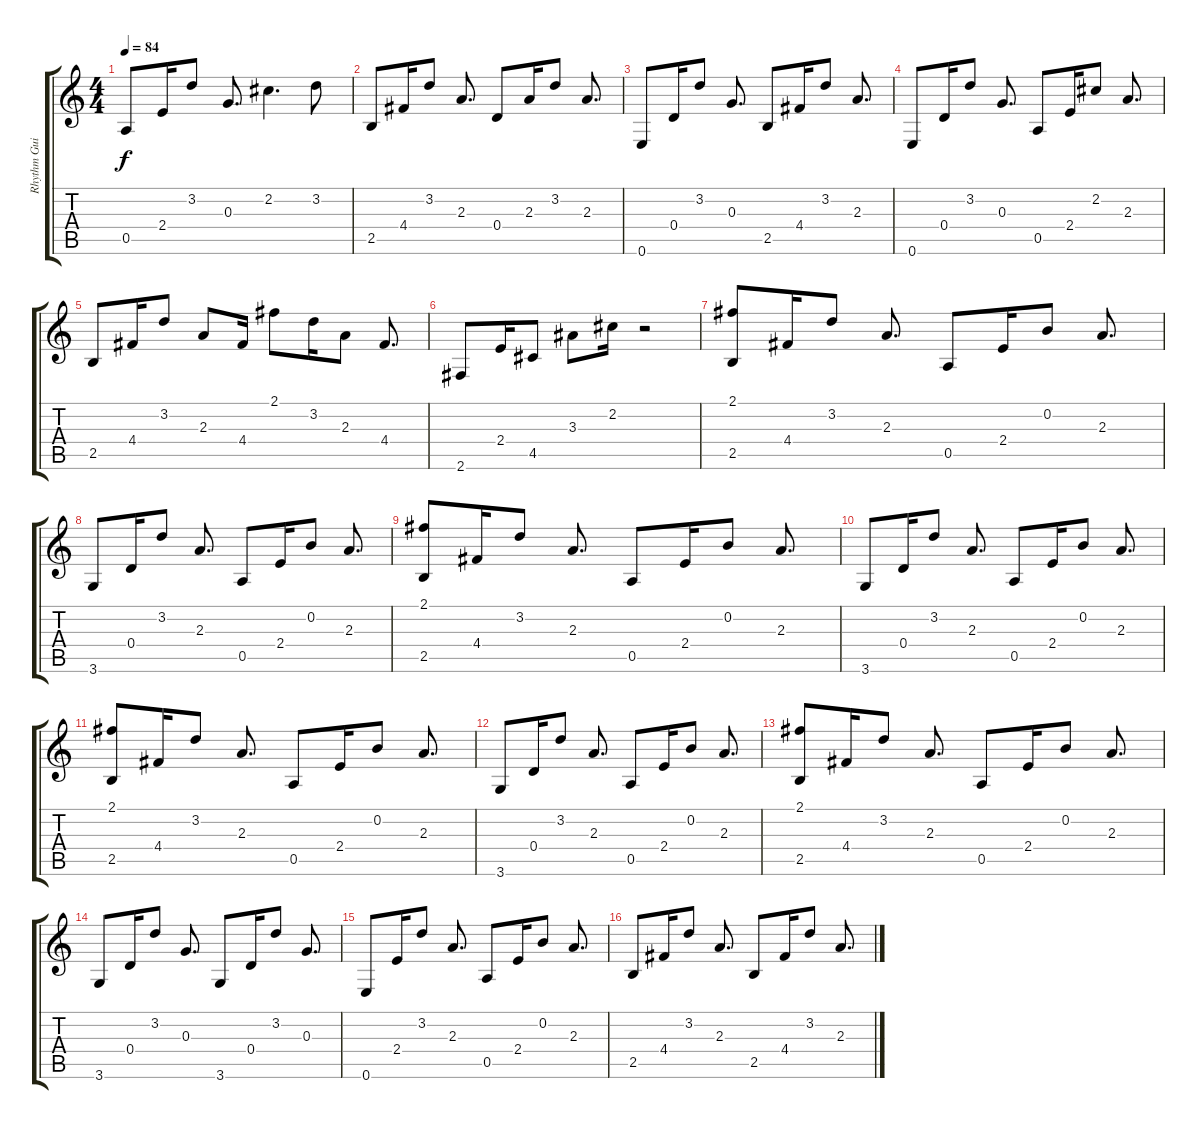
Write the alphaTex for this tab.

\track ("Rhythm Guitar" "Rhythm Gui") {instrument acousticguitarsteel}
\staff {score tabs}
\tuning (E4 B3 G3 D3 A2 E2) {hide}
\ts (4 4)
\tempo 84
\clef g2
\ks c
0.5.8{dy f} 2.4.16 3.2.8 0.3.8{d} 2.2.4{d} 3.2.8 |
2.5.8 4.4.16 3.2.8 2.3.8{d} 0.4.8 2.3.16 3.2.8 2.3.8{d} |
0.6.8 0.4.16 3.2.8 0.3.8{d} 2.5.8 4.4.16 3.2.8 2.3.8{d} |
0.6.8 0.4.16 3.2.8 0.3.8{d} 0.5.8 2.4.16 2.2.8 2.3.8{d} |
2.5.8 4.4.16 3.2.8 2.3.8 4.4.16 2.1.8 3.2.16 2.3.8 4.4.8{d} |
2.6.8 2.4.16 4.5.8 3.3.8 2.2.16 r.2 |
(2.1 2.5).8 4.4.16 3.2.8 2.3.8{d} 0.5.8 2.4.16 0.2.8 2.3.8{d} |
3.6.8 0.4.16 3.2.8 2.3.8{d} 0.5.8 2.4.16 0.2.8 2.3.8{d} |
(2.1 2.5).8 4.4.16 3.2.8 2.3.8{d} 0.5.8 2.4.16 0.2.8 2.3.8{d} |
3.6.8 0.4.16 3.2.8 2.3.8{d} 0.5.8 2.4.16 0.2.8 2.3.8{d} |
(2.1 2.5).8 4.4.16 3.2.8 2.3.8{d} 0.5.8 2.4.16 0.2.8 2.3.8{d} |
3.6.8 0.4.16 3.2.8 2.3.8{d} 0.5.8 2.4.16 0.2.8 2.3.8{d} |
(2.1 2.5).8 4.4.16 3.2.8 2.3.8{d} 0.5.8 2.4.16 0.2.8 2.3.8{d} |
3.6.8 0.4.16 3.2.8 0.3.8{d} 3.6.8 0.4.16 3.2.8 0.3.8{d} |
0.6.8 2.4.16 3.2.8 2.3.8{d} 0.5.8 2.4.16 0.2.8 2.3.8{d} |
2.5.8 4.4.16 3.2.8 2.3.8{d} 2.5.8 4.4.16 3.2.8 2.3.8{d}
